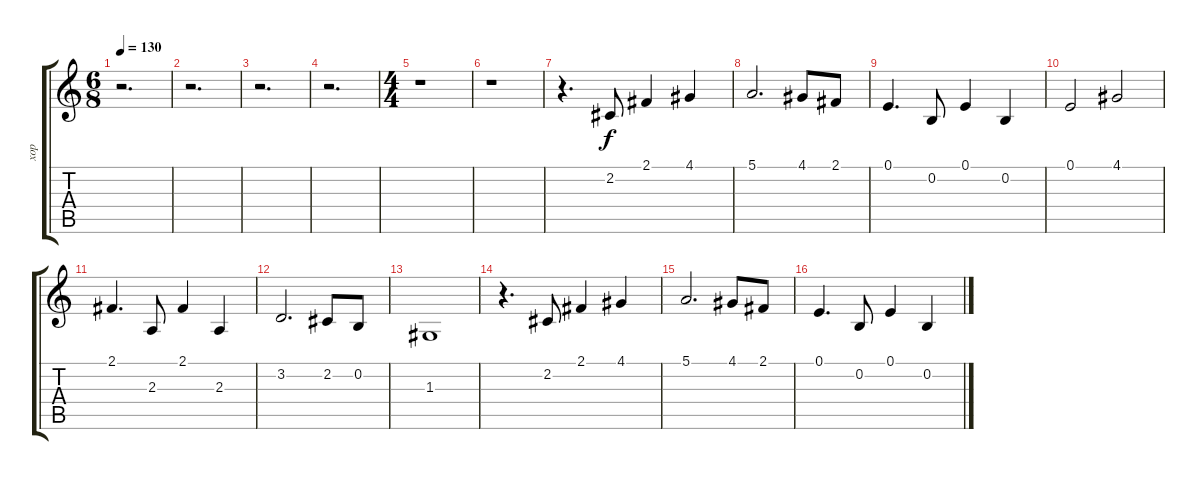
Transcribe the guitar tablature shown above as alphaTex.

\track ("хор" "хор") {instrument choiraahs}
\staff {score tabs}
\tuning (E4 B3 G3 D3 A2 E2) {hide}
\ts (6 8)
\tempo 130
\clef g2
\ks c
r.2{d dy f} |
r.2{d} |
r.2{d} |
r.2{d} |
\ts (4 4)
r.1 |
r.1 |
r.4{d} 2.2.8 2.1.4 4.1.4 |
5.1.2{d} 4.1.8 2.1.8 |
0.1.4{d} 0.2.8 0.1.4 0.2.4 |
0.1.2 4.1.2 |
2.1.4{d} 2.3.8 2.1.4 2.3.4 |
3.2.2{d} 2.2.8 0.2.8 |
1.3.1 |
r.4{d} 2.2.8 2.1.4 4.1.4 |
5.1.2{d} 4.1.8 2.1.8 |
0.1.4{d} 0.2.8 0.1.4 0.2.4
